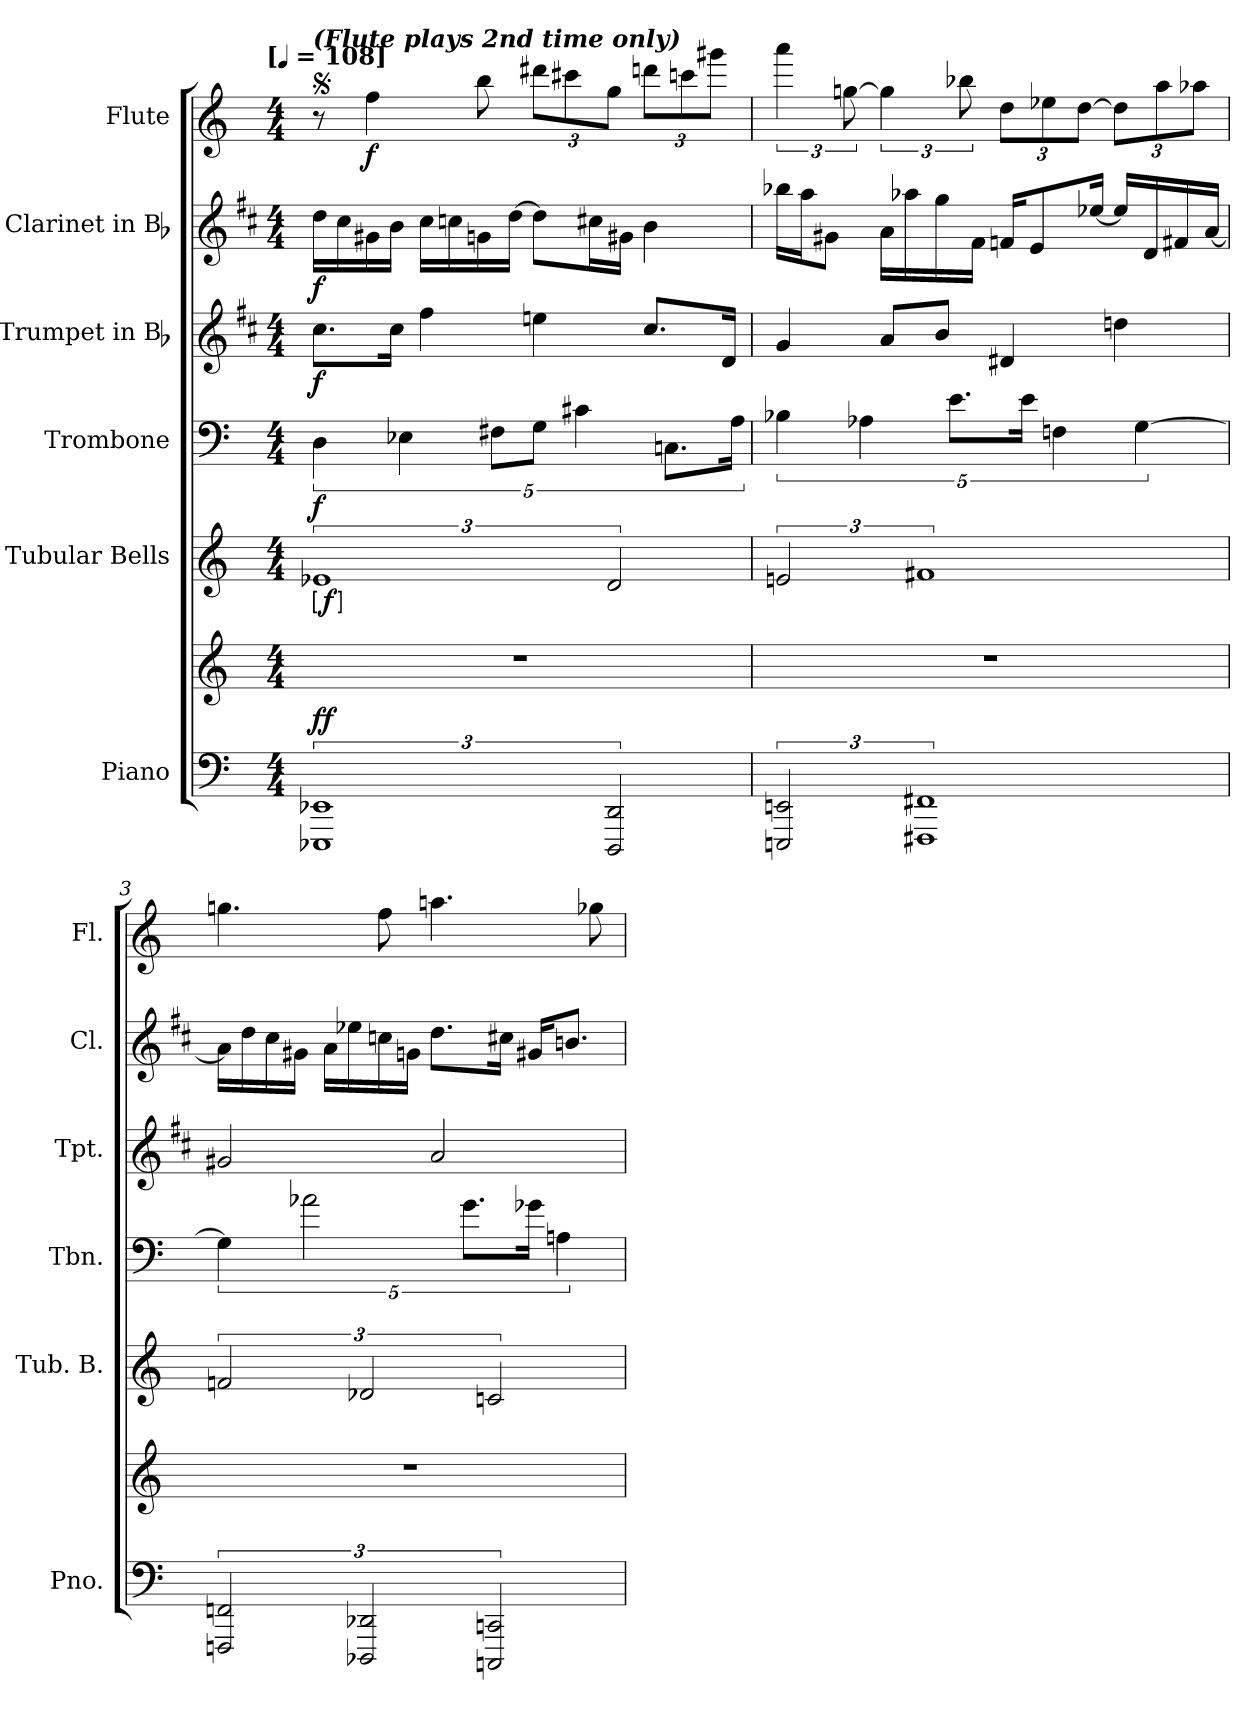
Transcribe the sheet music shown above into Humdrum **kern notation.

**kern	**kern	**dynam	**kern	**dynam	**kern	**dynam	**kern	**dynam	**kern	**dynam	**kern	**dynam
*part6	*part6	*part6	*part5	*part5	*part4	*part4	*part3	*part3	*part2	*part2	*part1	*part1
*staff7	*staff6	*staff6/7	*staff5	*staff5	*staff4	*staff4	*staff3	*staff3	*staff2	*staff2	*staff1	*staff1
*I"Piano	*	*	*I"Tubular Bells	*	*I"Trombone	*	*I"Trumpet in Bb	*	*I"Clarinet in Bb	*	*I"Flute	*
*I'Pno.	*	*	*I'Tub. B.	*	*I'Tbn.	*	*I'Tpt.	*	*I'Cl.	*	*I'Fl.	*
*clefF4	*clefG2	*	*clefG2	*	*clefF4	*	*clefG2	*	*clefG2	*	*clefG2	*
*	*	*	*	*	*	*	*ITrd1c2	*	*ITrd1c2	*	*	*
*k[]	*k[]	*	*k[]	*	*k[]	*	*k[]	*	*k[]	*	*k[]	*
*C:	*C:	*	*C:	*	*C:	*	*C:	*	*C:	*	*C:	*
!!LO:TX:omd:t=[[quarter] = 108]
*M4/4	*M4/4	*	*M4/4	*	*M4/4	*	*M4/4	*	*M4/4	*	*M4/4	*
*MM108	*MM108	*	*MM108	*	*MM108	*	*MM108	*	*MM108	*	*MM108	*
=1	=1	=1	=1	=1	=1	=1	=1	=1	=1	=1	=1	=1
!	!	!	!	!	!	!	!	!	!	!	!LO:TX:a:Bi:t=(Flute plays 2nd time only)	!
!	!	!	!	!	!	!	!	!	!	!	!LO:TX:a:t=[segno]	!
!	!	!	!	!LO:DY:ed=brack	!	!	!	!	!	!	!	!
3%2EEE-X 3%2EE-X	1r	ff	3%2e-X	f	5D	f	8.bL	f	16ccLL	f	8r	.
.	.	.	.	.	.	.	.	.	16b	.	.	.
.	.	.	.	.	.	.	.	.	16f#X	.	4ff	f
.	.	.	.	.	.	.	16bJk	.	16aJJ	.	.	.
.	.	.	.	.	5E-X	.	.	.	.	.	.	.
.	.	.	.	.	.	.	4ee	.	16bLL	.	.	.
.	.	.	.	.	.	.	.	.	16b-X	.	.	.
.	.	.	.	.	.	.	.	.	16fn	.	8bb	.
.	.	.	.	.	10F#XL	.	.	.	.	.	.	.
.	.	.	.	.	.	.	.	.	[16ccJJ	.	.	.
.	.	.	.	.	10GJ	.	4ddn	.	8ccL]	.	12ddd#XL	.
.	.	.	.	.	.	.	.	.	.	.	12ccc#X	.
.	.	.	.	.	5c#X	.	.	.	.	.	.	.
.	.	.	.	.	.	.	.	.	16bnL	.	.	.
3DDD/ 3DD/	.	.	3d	.	.	.	.	.	.	.	12ggJ	.
.	.	.	.	.	.	.	.	.	16f#XJJ	.	.	.
.	.	.	.	.	.	.	8.bL	.	4a	.	12dddnL	.
.	.	.	.	.	10.CnL	.	.	.	.	.	.	.
.	.	.	.	.	.	.	.	.	.	.	12cccn	.
.	.	.	.	.	.	.	.	.	.	.	12ggg#XJ	.
.	.	.	.	.	.	.	16cJk	.	.	.	.	.
.	.	.	.	.	20AJk	.	.	.	.	.	.	.
=2	=2	=2	=2	=2	=2	=2	=2	=2	=2	=2	=2	=2
3EEEn/ 3EEn/	1r	.	3en	.	5B-X	.	4f	.	16aa-XLL	.	6aaa	.
.	.	.	.	.	.	.	.	.	16ggJ	.	.	.
.	.	.	.	.	.	.	.	.	8f#XJ	.	.	.
.	.	.	.	.	.	.	.	.	.	.	[12ggn	.
.	.	.	.	.	5A-X	.	.	.	.	.	.	.
.	.	.	.	.	.	.	8gL	.	16gLL	.	6gg]	.
.	.	.	.	.	.	.	.	.	16gg-X	.	.	.
3%2FFF#X 3%2FF#X	.	.	3%2f#X	.	.	.	.	.	.	.	.	.
.	.	.	.	.	.	.	8aJ	.	16ff	.	.	.
.	.	.	.	.	10.eL	.	.	.	.	.	.	.
.	.	.	.	.	.	.	.	.	.	.	12bb-X	.
.	.	.	.	.	.	.	.	.	16eJJ	.	.	.
.	.	.	.	.	.	.	4c#X	.	16e-XKL	.	12ddL	.
.	.	.	.	.	20eJk	.	.	.	.	.	.	.
.	.	.	.	.	.	.	.	.	8d	.	.	.
.	.	.	.	.	.	.	.	.	.	.	12ee-X	.
.	.	.	.	.	5Fn	.	.	.	.	.	.	.
.	.	.	.	.	.	.	.	.	.	.	[12ddJ	.
.	.	.	.	.	.	.	.	.	[16dd-XJk	.	.	.
.	.	.	.	.	.	.	4ccn	.	16dd-LL]	.	12ddL]	.
.	.	.	.	.	[5G	.	.	.	.	.	.	.
.	.	.	.	.	.	.	.	.	16c	.	.	.
.	.	.	.	.	.	.	.	.	.	.	12aa	.
.	.	.	.	.	.	.	.	.	16en	.	.	.
.	.	.	.	.	.	.	.	.	.	.	12aa-XJ	.
.	.	.	.	.	.	.	.	.	[16gJJ	.	.	.
=3	=3	=3	=3	=3	=3	=3	=3	=3	=3	=3	=3	=3
3FFFn/ 3FFn/	1r	.	3fn	.	5G]	.	2f#X	.	16gLL]	.	4.ggn	.
.	.	.	.	.	.	.	.	.	16cc	.	.	.
.	.	.	.	.	.	.	.	.	16b	.	.	.
.	.	.	.	.	.	.	.	.	16f#XJJ	.	.	.
.	.	.	.	.	5%2a-X	.	.	.	.	.	.	.
.	.	.	.	.	.	.	.	.	16gLL	.	.	.
.	.	.	.	.	.	.	.	.	16dd-X	.	.	.
3DDD-X/ 3DD-X/	.	.	3d-X	.	.	.	.	.	.	.	.	.
.	.	.	.	.	.	.	.	.	16b-X	.	8ff	.
.	.	.	.	.	.	.	.	.	16fnJJ	.	.	.
.	.	.	.	.	.	.	2g	.	8.ccL	.	4.aan	.
.	.	.	.	.	10.gL	.	.	.	.	.	.	.
3CCCn/ 3CCn/	.	.	3cn	.	.	.	.	.	.	.	.	.
.	.	.	.	.	.	.	.	.	16bnJk	.	.	.
.	.	.	.	.	20g-XJk	.	.	.	16f#XKL	.	.	.
.	.	.	.	.	5An	.	.	.	.	.	.	.
.	.	.	.	.	.	.	.	.	8.anJ	.	.	.
.	.	.	.	.	.	.	.	.	.	.	8gg-X	.
=	=	=	=	=	=	=	=	=	=	=	=	=
*-	*-	*-	*-	*-	*-	*-	*-	*-	*-	*-	*-	*-
